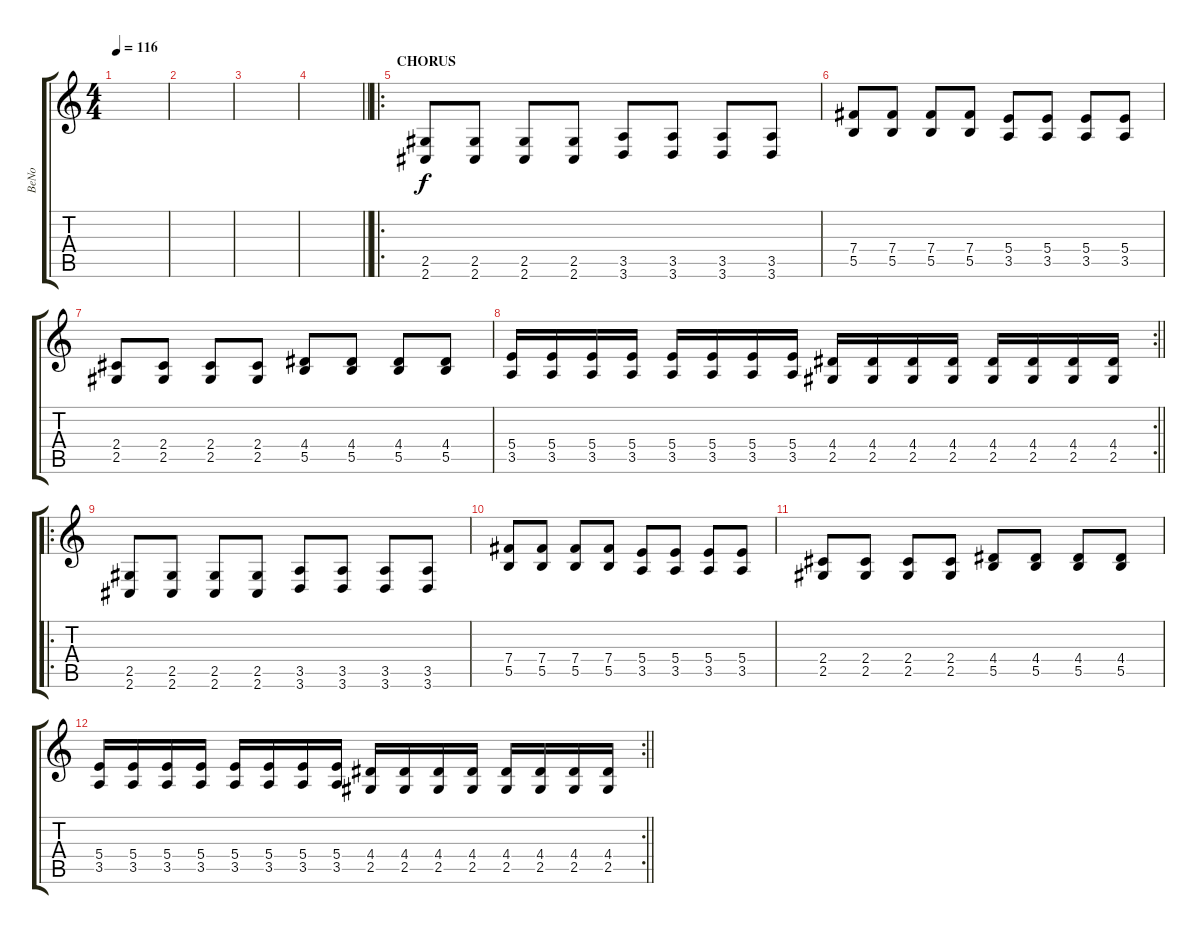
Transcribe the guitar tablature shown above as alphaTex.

\track ("BeNo" "BeNo") {instrument distortionguitar}
\staff {score tabs}
\tuning (Db4 Ab3 E3 B2 Gb2 B1) {hide}
\ts (4 4)
\tempo 116
\clef g2
\ks c
|
|
|
\barLineRight lightlight
|
\ro
\section ("" "CHORUS")
(2.5 2.6).8 (2.5 2.6).8 (2.5 2.6).8 (2.5 2.6).8 (3.5 3.6).8 (3.5 3.6).8 (3.5 3.6).8 (3.5 3.6).8 |
(7.4 5.5).8 (7.4 5.5).8 (7.4 5.5).8 (7.4 5.5).8 (5.4 3.5).8 (5.4 3.5).8 (5.4 3.5).8 (5.4 3.5).8 |
(2.4 2.5).8 (2.4 2.5).8 (2.4 2.5).8 (2.4 2.5).8 (4.4 5.5).8 (4.4 5.5).8 (4.4 5.5).8 (4.4 5.5).8 |
\rc 2
\barLineRight lightlight
(5.4 3.5).16 (5.4 3.5).16 (5.4 3.5).16 (5.4 3.5).16 (5.4 3.5).16 (5.4 3.5).16 (5.4 3.5).16 (5.4 3.5).16 (4.4 2.5).16 (4.4 2.5).16 (4.4 2.5).16 (4.4 2.5).16 (4.4 2.5).16 (4.4 2.5).16 (4.4 2.5).16 (4.4 2.5).16 |
\ro
(2.5 2.6).8 (2.5 2.6).8 (2.5 2.6).8 (2.5 2.6).8 (3.5 3.6).8 (3.5 3.6).8 (3.5 3.6).8 (3.5 3.6).8 |
(7.4 5.5).8 (7.4 5.5).8 (7.4 5.5).8 (7.4 5.5).8 (5.4 3.5).8 (5.4 3.5).8 (5.4 3.5).8 (5.4 3.5).8 |
(2.4 2.5).8 (2.4 2.5).8 (2.4 2.5).8 (2.4 2.5).8 (4.4 5.5).8 (4.4 5.5).8 (4.4 5.5).8 (4.4 5.5).8 |
\rc 2
\barLineRight lightlight
(5.4 3.5).16 (5.4 3.5).16 (5.4 3.5).16 (5.4 3.5).16 (5.4 3.5).16 (5.4 3.5).16 (5.4 3.5).16 (5.4 3.5).16 (4.4 2.5).16 (4.4 2.5).16 (4.4 2.5).16 (4.4 2.5).16 (4.4 2.5).16 (4.4 2.5).16 (4.4 2.5).16 (4.4 2.5).16
